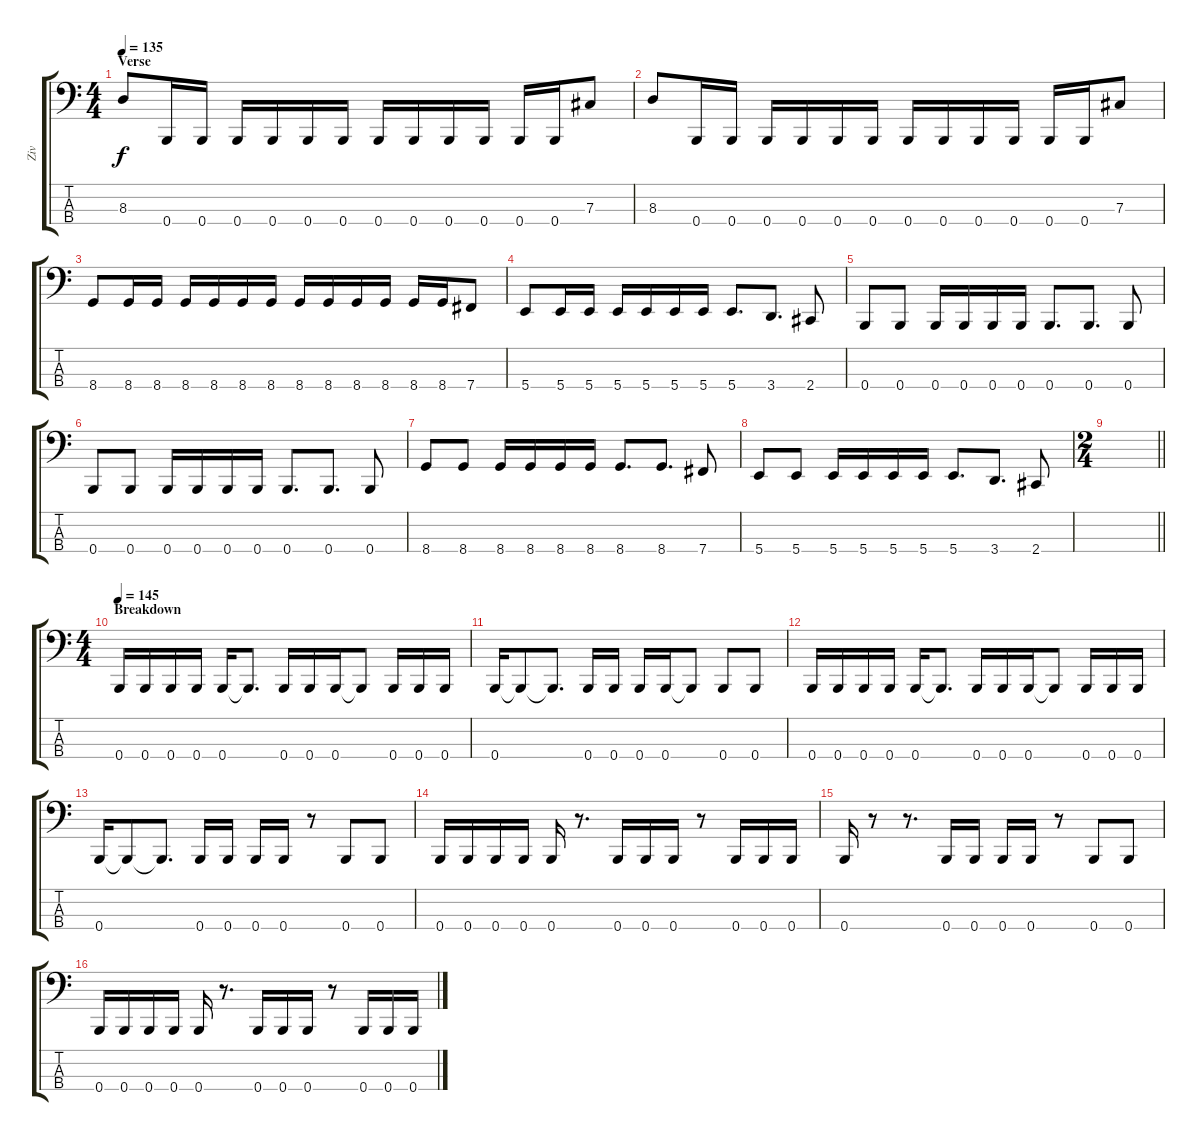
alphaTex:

\track ("Ziv" "Ziv") {instrument electricbasspick}
\staff {score tabs}
\tuning (E2 B1 Gb1 B0) {hide}
\ts (4 4)
\section ("" "Verse")
\tempo 135
\clef f4
\ks c
8.3.8{dy f} 0.4.16 0.4.16 0.4.16 0.4.16 0.4.16 0.4.16 0.4.16 0.4.16 0.4.16 0.4.16 0.4.16 0.4.16 7.3.8 |
8.3.8 0.4.16 0.4.16 0.4.16 0.4.16 0.4.16 0.4.16 0.4.16 0.4.16 0.4.16 0.4.16 0.4.16 0.4.16 7.3.8 |
8.4.8 8.4.16 8.4.16 8.4.16 8.4.16 8.4.16 8.4.16 8.4.16 8.4.16 8.4.16 8.4.16 8.4.16 8.4.16 7.4.8 |
5.4.8 5.4.16 5.4.16 5.4.16 5.4.16 5.4.16 5.4.16 5.4.8{d} 3.4.8{d} 2.4.8 |
0.4.8 0.4.8 0.4.16 0.4.16 0.4.16 0.4.16 0.4.8{d} 0.4.8{d} 0.4.8 |
0.4.8 0.4.8 0.4.16 0.4.16 0.4.16 0.4.16 0.4.8{d} 0.4.8{d} 0.4.8 |
8.4.8 8.4.8 8.4.16 8.4.16 8.4.16 8.4.16 8.4.8{d} 8.4.8{d} 7.4.8 |
5.4.8 5.4.8 5.4.16 5.4.16 5.4.16 5.4.16 5.4.8{d} 3.4.8{d} 2.4.8 |
\ts (2 4)
\barLineRight lightlight
|
\ts (4 4)
\section ("" "Breakdown")
\tempo 145
0.4.16 0.4.16 0.4.16 0.4.16 0.4.16 0.4{t}.8{d} 0.4.16 0.4.16 0.4.16 0.4{t}.8 0.4.16 0.4.16 0.4.16 |
0.4.16 0.4{t}.8 0.4{t}.8{d} 0.4.16 0.4.16 0.4.16 0.4.16 0.4{t}.8 0.4.8 0.4.8 |
0.4.16 0.4.16 0.4.16 0.4.16 0.4.16 0.4{t}.8{d} 0.4.16 0.4.16 0.4.16 0.4{t}.8 0.4.16 0.4.16 0.4.16 |
0.4.16 0.4{t}.8 0.4{t}.8{d} 0.4.16 0.4.16 0.4.16 0.4.16 r.8 0.4.8 0.4.8 |
0.4.16 0.4.16 0.4.16 0.4.16 0.4.16 r.8{d} 0.4.16 0.4.16 0.4.16 r.8 0.4.16 0.4.16 0.4.16 |
0.4.16 r.8 r.8{d} 0.4.16 0.4.16 0.4.16 0.4.16 r.8 0.4.8 0.4.8 |
0.4.16 0.4.16 0.4.16 0.4.16 0.4.16 r.8{d} 0.4.16 0.4.16 0.4.16 r.8 0.4.16 0.4.16 0.4.16
